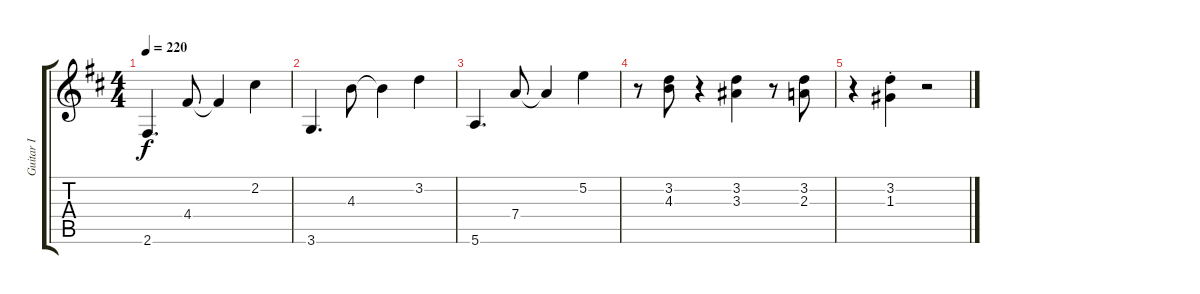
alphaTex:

\track ("Guitar I" "Guitar I") {instrument electricguitarclean}
\staff {score tabs}
\tuning (E4 B3 G3 D3 A2 E2) {hide}
\ts (4 4)
\tempo 220
\clef g2
\ks d
2.6.4{d dy f} 4.4.8 4.4{t}.4 2.2.4 |
3.6.4{d} 4.3.8 4.3{t}.4 3.2.4 |
5.6.4{d} 7.4.8 7.4{t}.4 5.2.4 |
r.8{instrument overdrivenguitar} (3.2 4.3).8 r.4 (3.2 3.3).4 r.8 (3.2 2.3).8 |
r.4 (3.2{st} 1.3{st}).4 r.2
